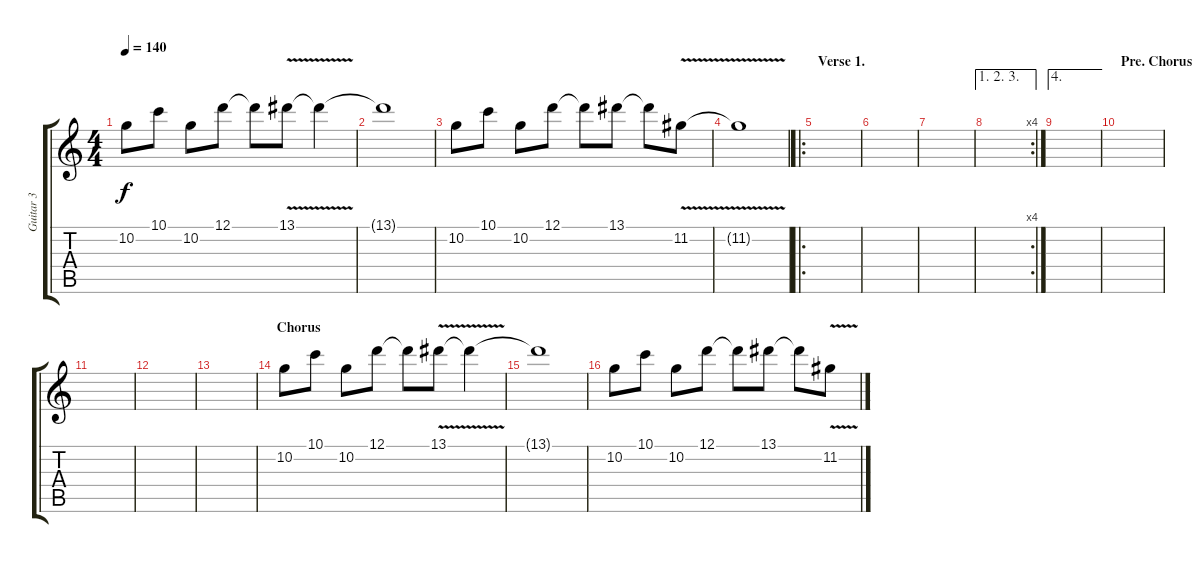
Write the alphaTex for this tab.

\track ("Guitar 3" "Guitar 3") {instrument distortionguitar}
\staff {score tabs}
\tuning (D4 A3 F3 C3 G2 D2) {hide}
\ts (4 4)
\tempo 140
\clef g2
\ks c
10.2.8{dy f} 10.1.8 10.2.8 12.1.8 12.1{t}.8 13.1{v}.8 13.1{t}.4 |
13.1{t}.1 |
10.2.8 10.1.8 10.2.8 12.1.8 12.1{t}.8 13.1.8 13.1{t}.8 11.2{v}.8 |
11.2{t}.1 |
\ro
\section ("" "Verse 1.")
|
|
|
\ae (1 2 3)
\rc 4
|
\ae 4
|
\section ("" "Pre. Chorus")
|
|
|
|
\section ("" "Chorus")
10.2.8 10.1.8 10.2.8 12.1.8 12.1{t}.8 13.1{v}.8 13.1{t}.4 |
13.1{t}.1 |
10.2.8 10.1.8 10.2.8 12.1.8 12.1{t}.8 13.1.8 13.1{t}.8 11.2{v}.8
